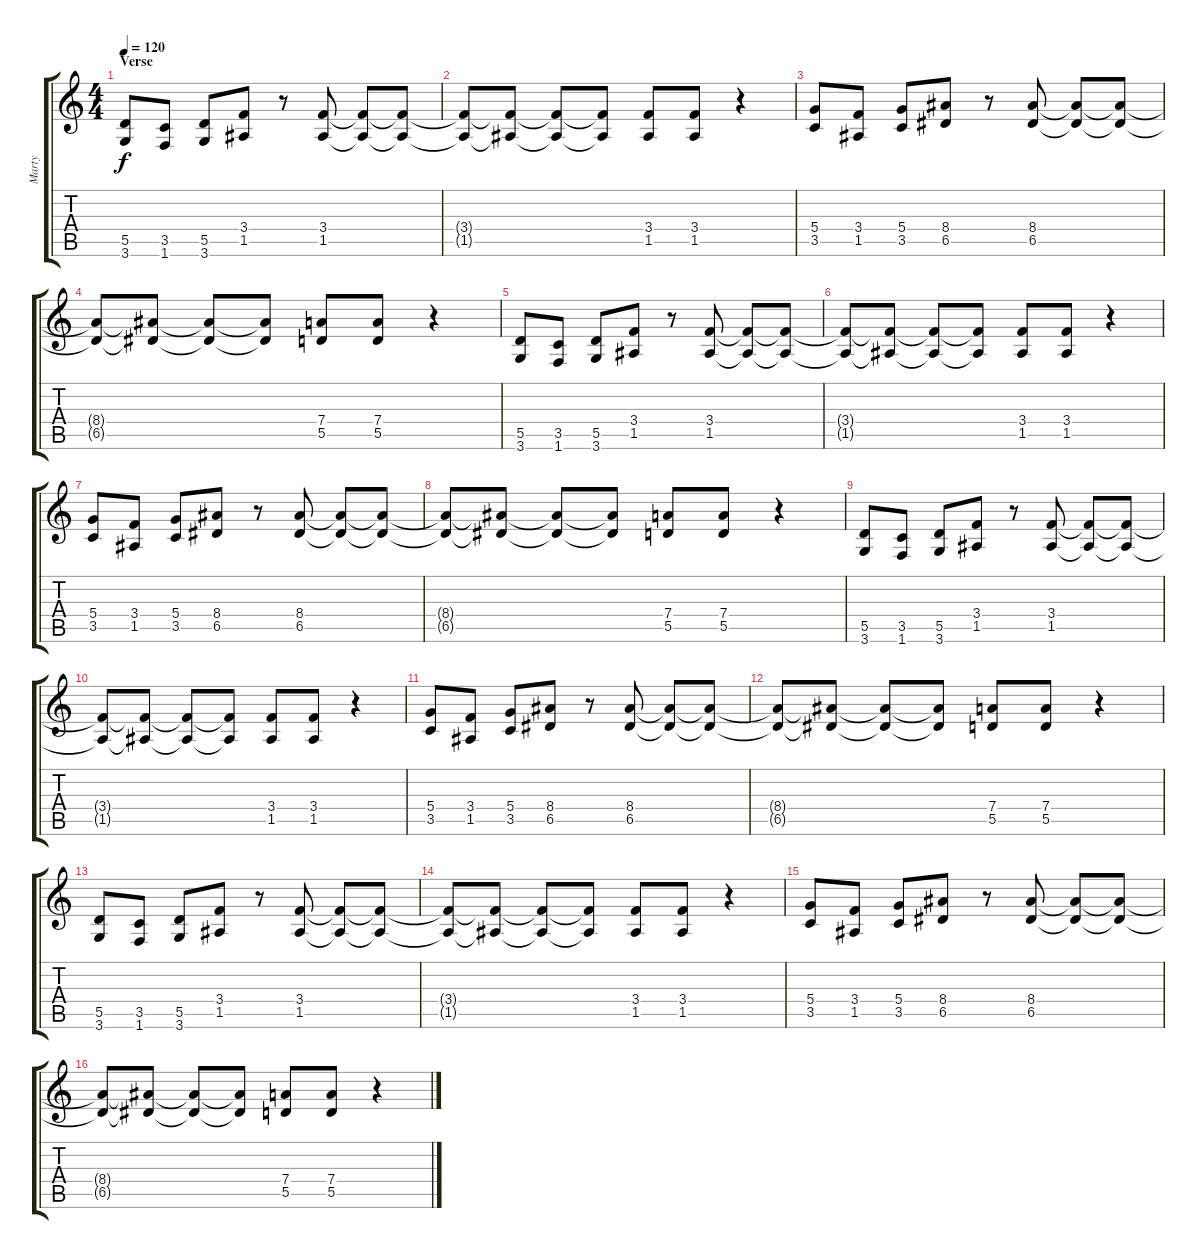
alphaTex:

\track ("Marty" "Marty") {instrument distortionguitar}
\staff {score tabs}
\tuning (E4 B3 G3 D3 A2 E2) {hide}
\ts (4 4)
\section ("" "Verse")
\tempo 120
\clef g2
\ks c
(5.5 3.6).8{dy f} (3.5 1.6).8 (5.5 3.6).8 (3.4 1.5).8 r.8 (3.4 1.5).8 (3.4{t} 1.5{t}).8 (3.4{t} 1.5{t}).8 |
(3.4{t} 1.5{t}).8 (3.4{t} 1.5{t}).8 (3.4{t} 1.5{t}).8 (3.4{t} 1.5{t}).8 (3.4 1.5).8 (3.4 1.5).8 r.4 |
(5.4 3.5).8 (3.4 1.5).8 (5.4 3.5).8 (8.4 6.5).8 r.8 (8.4 6.5).8 (8.4{t} 6.5{t}).8 (8.4{t} 6.5{t}).8 |
(8.4{t} 6.5{t}).8 (8.4{t} 6.5{t}).8 (8.4{t} 6.5{t}).8 (8.4{t} 6.5{t}).8 (7.4 5.5).8 (7.4 5.5).8 r.4 |
(5.5 3.6).8 (3.5 1.6).8 (5.5 3.6).8 (3.4 1.5).8 r.8 (3.4 1.5).8 (3.4{t} 1.5{t}).8 (3.4{t} 1.5{t}).8 |
(3.4{t} 1.5{t}).8 (3.4{t} 1.5{t}).8 (3.4{t} 1.5{t}).8 (3.4{t} 1.5{t}).8 (3.4 1.5).8 (3.4 1.5).8 r.4 |
(5.4 3.5).8 (3.4 1.5).8 (5.4 3.5).8 (8.4 6.5).8 r.8 (8.4 6.5).8 (8.4{t} 6.5{t}).8 (8.4{t} 6.5{t}).8 |
(8.4{t} 6.5{t}).8 (8.4{t} 6.5{t}).8 (8.4{t} 6.5{t}).8 (8.4{t} 6.5{t}).8 (7.4 5.5).8 (7.4 5.5).8 r.4 |
(5.5 3.6).8 (3.5 1.6).8 (5.5 3.6).8 (3.4 1.5).8 r.8 (3.4 1.5).8 (3.4{t} 1.5{t}).8 (3.4{t} 1.5{t}).8 |
(3.4{t} 1.5{t}).8 (3.4{t} 1.5{t}).8 (3.4{t} 1.5{t}).8 (3.4{t} 1.5{t}).8 (3.4 1.5).8 (3.4 1.5).8 r.4 |
(5.4 3.5).8 (3.4 1.5).8 (5.4 3.5).8 (8.4 6.5).8 r.8 (8.4 6.5).8 (8.4{t} 6.5{t}).8 (8.4{t} 6.5{t}).8 |
(8.4{t} 6.5{t}).8 (8.4{t} 6.5{t}).8 (8.4{t} 6.5{t}).8 (8.4{t} 6.5{t}).8 (7.4 5.5).8 (7.4 5.5).8 r.4 |
(5.5 3.6).8 (3.5 1.6).8 (5.5 3.6).8 (3.4 1.5).8 r.8 (3.4 1.5).8 (3.4{t} 1.5{t}).8 (3.4{t} 1.5{t}).8 |
(3.4{t} 1.5{t}).8 (3.4{t} 1.5{t}).8 (3.4{t} 1.5{t}).8 (3.4{t} 1.5{t}).8 (3.4 1.5).8 (3.4 1.5).8 r.4 |
(5.4 3.5).8 (3.4 1.5).8 (5.4 3.5).8 (8.4 6.5).8 r.8 (8.4 6.5).8 (8.4{t} 6.5{t}).8 (8.4{t} 6.5{t}).8 |
(8.4{t} 6.5{t}).8 (8.4{t} 6.5{t}).8 (8.4{t} 6.5{t}).8 (8.4{t} 6.5{t}).8 (7.4 5.5).8 (7.4 5.5).8 r.4
